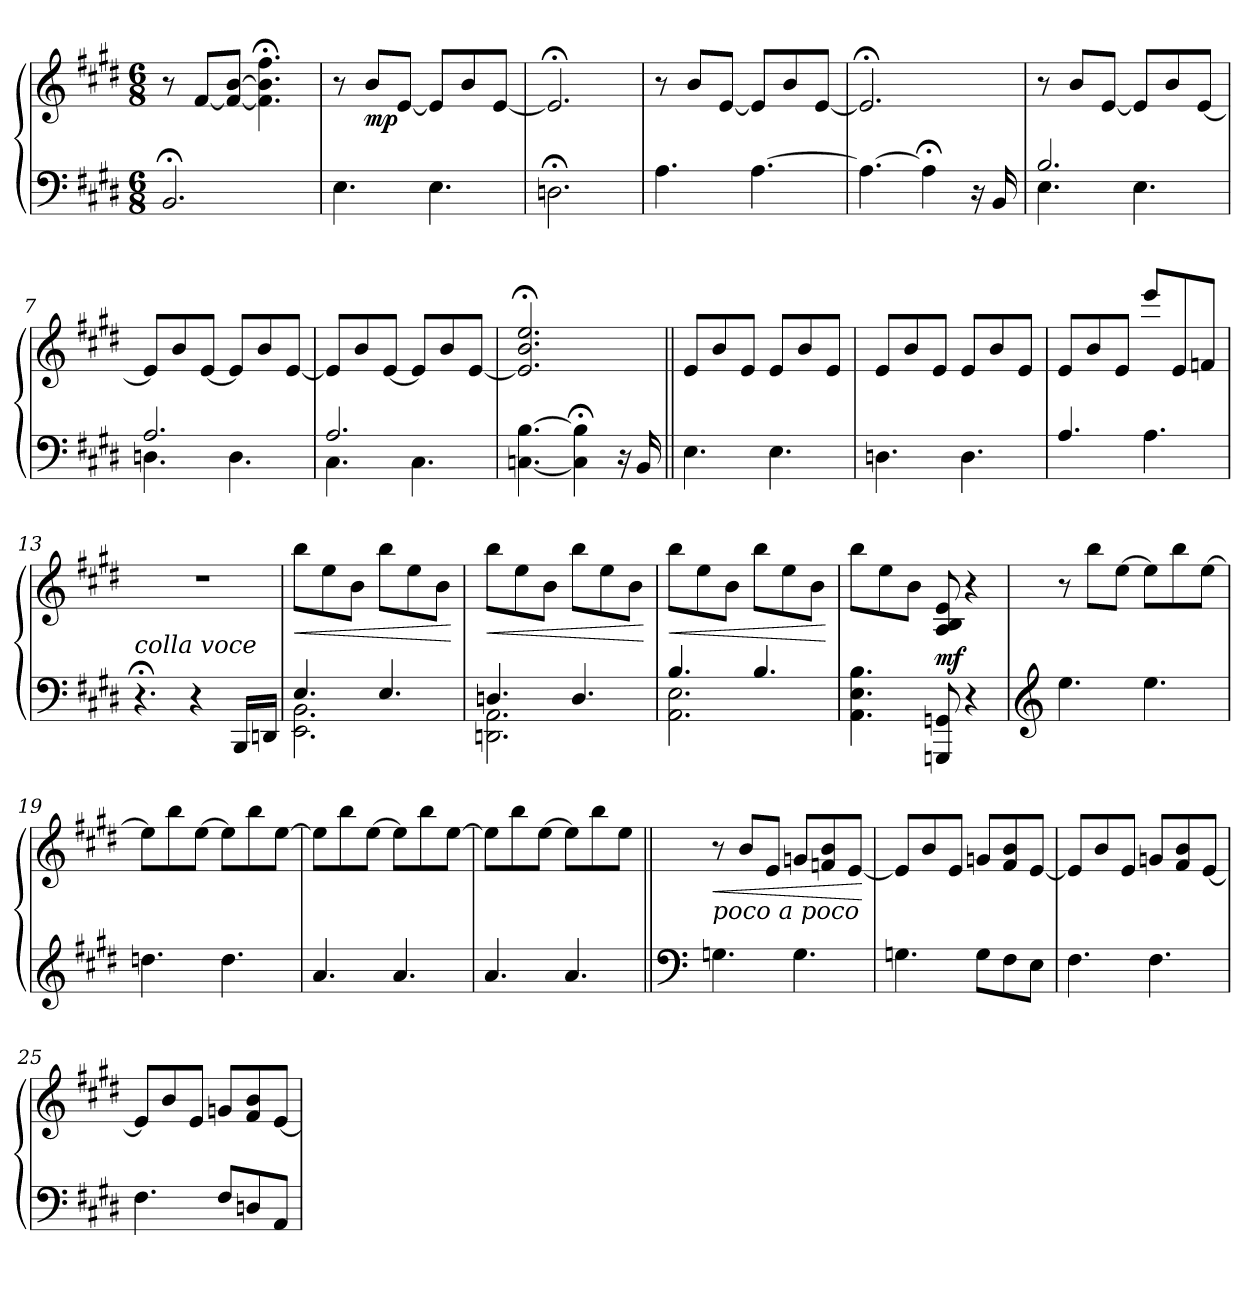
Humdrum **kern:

**kern	**kern	**dynam
*part1	*part1	*part1
*staff2	*staff1	*staff1/2
*clefF4	*clefG2	*
*k[f#c#g#d#]	*k[f#c#g#d#]	*
*M6/8	*M6/8	*
=1	=1	=1
2.BB;</	8r	.
.	[8f#/L	.
.	8f#_/ [8b/J	.
.	4.f#];<\ 4.b];<\ 4.ff#;<\	.
=2	=2	=2
4.E\	8r	.
!	!	!LO:DY:b
.	8b/L	mp
.	[8e/J	.
4.E\	8e/L]	.
.	8b/	.
.	[8e/J	.
=3	=3	=3
2.Dn;<\	2.e;</]	.
=4	=4	=4
4.A\	8r	.
.	8b/L	.
.	[8e/J	.
[4.A\	8e/L]	.
.	8b/	.
.	[8e/J	.
=5	=5	=5
4.A\_	2.e;</]	.
4A;<\]	.	.
16r	.	.
16BB/	.	.
=6	=6	=6
*^	*	*
4.E\	2.B/	8r	.
.	.	8b/L	.
.	.	[8e/J	.
4.E\	.	8e/L]	.
.	.	8b/	.
.	.	[8e/J	.
=7	=7	=7	=7
4.Dn\	2.A/	8e/L]	.
.	.	8b/	.
.	.	[8e/J	.
4.D\	.	8e/L]	.
.	.	8b/	.
.	.	[8e/J	.
!!LO:LB:g=z
=8	=8	=8	=8
4.C#\	2.A/	8e/L]	.
.	.	8b/	.
.	.	[8e/J	.
4.C#\	.	8e/L]	.
.	.	8b/	.
.	.	[8e/J	.
*v	*v	*	*
=9	=9	=9
[4.Cn\ [4.B\	2.e];</ 2.b;</ 2.ee;</	.
4C];<\ 4B];<\	.	.
16r	.	.
16BB/	.	.
=10||	=10||	=10||
4.E\	8e/L	.
.	8b/	.
.	8e/J	.
4.E\	8e/L	.
.	8b/	.
.	8e/J	.
=11	=11	=11
4.Dn\	8e/L	.
.	8b/	.
.	8e/J	.
4.D\	8e/L	.
.	8b/	.
.	8e/J	.
=12	=12	=12
4.A/	8e/L	.
.	8b/	.
.	8e/J	.
4.A\	8eee/L	.
.	8e/	.
.	8f/J	.
=13	=13	=13
!LO:TX:a:i:t=colla voce	!	!
4.r;<	2.r	.
4r	.	.
16BBB/LL	.	.
16DDn/JJ	.	.
!!LO:LB:g=z
=14	=14	=14
*^	*	*
!	!	!	!LO:HP:b
2.EE\ 2.BB\	4.E/	8bb\L	<
.	.	8ee\	.
.	.	8b\J	.
.	4.E/	8bb\L	.
.	.	8ee\	.
.	.	8b\J	.
*v	*v	*	*
.	.	[
=15	=15	=15
*^	*	*
!	!	!	!LO:HP:b
2.DDn\ 2.AA\	4.Dn/	8bb\L	<
.	.	8ee\	.
.	.	8b\J	.
.	4.D/	8bb\L	.
.	.	8ee\	.
.	.	8b\J	.
*v	*v	*	*
.	.	[
=16	=16	=16
*^	*	*
!	!	!	!LO:HP:b
2.AA\ 2.E\	4.B/	8bb\L	<
.	.	8ee\	.
.	.	8b\J	.
.	4.B/	8bb\L	.
.	.	8ee\	.
.	.	8b\J	.
*v	*v	*	*
.	.	[
=17	=17	=17
4.AA\ 4.E\ 4.B\	8bb\L	.
.	8ee\	.
.	8b\J	.
!	!	!LO:DY:a=2
8GGGn/ 8GGn/	8A/ 8B/ 8e/	mf
4r	4r	.
=18	=18	=18
*clefG2	*	*
*^	*	*
2.ryy	4.ee\	8r	.
.	.	8bb\L	.
.	.	[8ee\J	.
.	4.ee\	8ee\L]	.
.	.	8bb\	.
.	.	[8ee\J	.
*v	*v	*	*
=19	=19	=19
4.ddn\	8ee\L]	.
.	8bb\	.
.	[8ee\J	.
4.dd\	8ee\L]	.
.	8bb\	.
.	[8ee\J	.
!!LO:LB:g=z
=20	=20	=20
4.a/	8ee\L]	.
.	8bb\	.
.	[8ee\J	.
4.a/	8ee\L]	.
.	8bb\	.
.	[8ee\J	.
=21	=21	=21
4.a/	8ee\L]	.
.	8bb\	.
.	[8ee\J	.
4.a/	8ee\L]	.
.	8bb\	.
.	8ee\J	.
=22||	=22||	=22||
*clefF4	*	*
*^	*	*
!	!	!LO:TX:b:i:t=poco a poco	!
!	!	!	!LO:HP:b
2.ryy	4.Gn\	8r	<
.	.	8b/L	.
.	.	8e/J	.
.	4.G\	8gn/L	.
.	.	8f/ 8b/	.
.	.	[8e/J	.
*v	*v	*	*
.	.	[
=23	=23	=23
4.Gn\	8e/L]	.
.	8b/	.
.	8e/J	.
8G\L	8gn/L	.
8F#\	8f#/ 8b/	.
8E\J	[8e/J	.
=24	=24	=24
4.F#\	8e/L]	.
.	8b/	.
.	8e/J	.
4.F#\	8gn/L	.
.	8f#/ 8b/	.
.	[8e/J	.
!!LO:LB:g=z
=25	=25	=25
4.F#\	8e/L]	.
.	8b/	.
.	8e/J	.
8F#/L	8gn/L	.
8Dn/	8f#/ 8b/	.
8AA/J	[8e/J	.
=	=	=
*-	*-	*-
